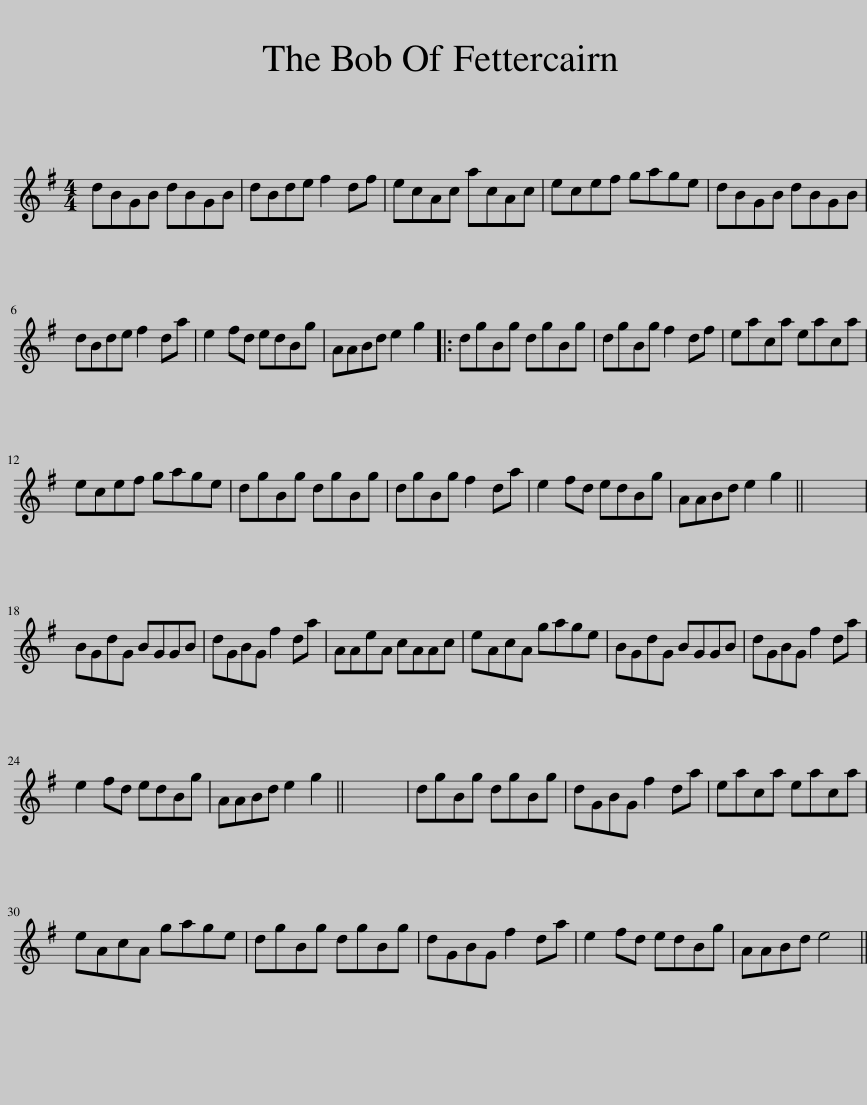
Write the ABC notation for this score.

X:1
L:1/8
M:4/4
I:linebreak $
K:G
V:1 treble
V:1
 dBGB dBGB | dBde f2 df | ecAc acAc | ecef gage | dBGB dBGB |$ %5
 dBde f2 da | e2 fd edBg | AABd e2 g2 |: dgBg dgBg | dgBg f2 df | %10
 eaca eaca |$ ecef gage | dgBg dgBg | dgBg f2 da | e2 fd edBg | %15
 AABd e2 g2 || x8 |$ BGdG BGGB | dGBG f2 da | AAeA cAAc | %20
 eAcA gage | BGdG BGGB | dGBG f2 da |$ e2 fd edBg | AABd e2 g2 || %25
 x8 | dgBg dgBg | dGBG f2 da | eaca eaca |$ eAcA gage | %30
 dgBg dgBg | dGBG f2 da | e2 fd edBg | AABd e4 || %34
